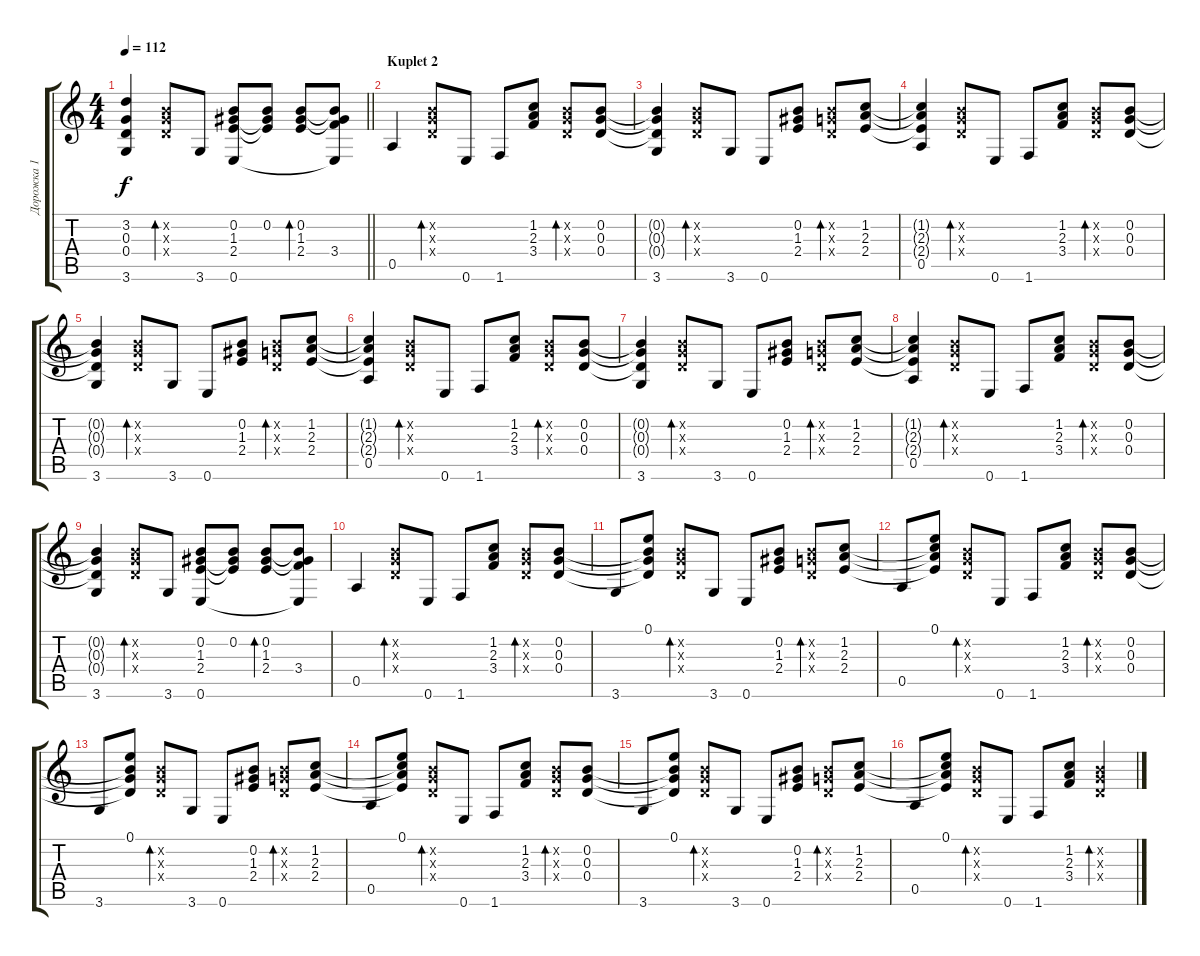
\track ("Дорожка 1" "Дорожка 1") {instrument acousticguitarsteel}
\staff {score tabs}
\tuning (E4 B3 G3 D3 A2 E2) {hide}
\ts (4 4)
\tempo 112
\clef g2
\barLineRight lightlight
\ks c
(3.2{t} 0.3{t} 0.4{t} 3.6).4{dy f} (0.2{x} 0.3{x} 0.4{x}).8{bd 60} 3.6.8 (0.2 1.3 2.4 0.6).8 (0.2 1.3{t} 2.4{t}).8 (0.2 1.3 2.4).8{bd 60} (0.2{t} 1.3{t} 3.4 0.6{t}).8 |
\section ("" "Kuplet 2")
0.5.4 (0.2{x} 0.3{x} 0.4{x}).8{bd 60} 0.6.8 1.6.8 (1.2 2.3 3.4).8 (0.2{x} 0.3{x} 0.4{x}).8{bd 60} (0.2 0.3 0.4).8 |
(0.2{t} 0.3{t} 0.4{t} 3.6).4 (0.2{x} 0.3{x} 0.4{x}).8{bd 60} 3.6.8 0.6.8 (0.2 1.3 2.4).8 (0.2{x} 0.3{x} 0.4{x}).8{bd 60} (1.2 2.3 2.4).8 |
(1.2{t} 2.3{t} 2.4{t} 0.5).4 (0.2{x} 0.3{x} 0.4{x}).8{bd 60} 0.6.8 1.6.8 (1.2 2.3 3.4).8 (0.2{x} 0.3{x} 0.4{x}).8{bd 60} (0.2 0.3 0.4).8 |
(0.2{t} 0.3{t} 0.4{t} 3.6).4 (0.2{x} 0.3{x} 0.4{x}).8{bd 60} 3.6.8 0.6.8 (0.2 1.3 2.4).8 (0.2{x} 0.3{x} 0.4{x}).8{bd 60} (1.2 2.3 2.4).8 |
(1.2{t} 2.3{t} 2.4{t} 0.5).4 (0.2{x} 0.3{x} 0.4{x}).8{bd 60} 0.6.8 1.6.8 (1.2 2.3 3.4).8 (0.2{x} 0.3{x} 0.4{x}).8{bd 60} (0.2 0.3 0.4).8 |
(0.2{t} 0.3{t} 0.4{t} 3.6).4 (0.2{x} 0.3{x} 0.4{x}).8{bd 60} 3.6.8 0.6.8 (0.2 1.3 2.4).8 (0.2{x} 0.3{x} 0.4{x}).8{bd 60} (1.2 2.3 2.4).8 |
(1.2{t} 2.3{t} 2.4{t} 0.5).4 (0.2{x} 0.3{x} 0.4{x}).8{bd 60} 0.6.8 1.6.8 (1.2 2.3 3.4).8 (0.2{x} 0.3{x} 0.4{x}).8{bd 60} (0.2 0.3 0.4).8 |
(0.2{t} 0.3{t} 0.4{t} 3.6).4 (0.2{x} 0.3{x} 0.4{x}).8{bd 60} 3.6.8 (0.2 1.3 2.4 0.6).8 (0.2 1.3{t} 2.4{t}).8 (0.2 1.3 2.4).8{bd 60} (0.2{t} 1.3{t} 3.4 0.6{t}).8 |
0.5.4 (0.2{x} 0.3{x} 0.4{x}).8{bd 60} 0.6.8 1.6.8 (1.2 2.3 3.4).8 (0.2{x} 0.3{x} 0.4{x}).8{bd 60} (0.2 0.3 0.4).8 |
3.6.8 (0.1 0.2{t} 0.3{t} 0.4{t}).8 (0.2{x} 0.3{x} 0.4{x}).8{bd 60} 3.6.8 0.6.8 (0.2 1.3 2.4).8 (0.2{x} 0.3{x} 0.4{x}).8{bd 60} (1.2 2.3 2.4).8 |
0.5.8 (0.1 1.2{t} 2.3{t} 2.4{t}).8 (0.2{x} 0.3{x} 0.4{x}).8{bd 60} 0.6.8 1.6.8 (1.2 2.3 3.4).8 (0.2{x} 0.3{x} 0.4{x}).8{bd 60} (0.2 0.3 0.4).8 |
3.6.8 (0.1 0.2{t} 0.3{t} 0.4{t}).8 (0.2{x} 0.3{x} 0.4{x}).8{bd 60} 3.6.8 0.6.8 (0.2 1.3 2.4).8 (0.2{x} 0.3{x} 0.4{x}).8{bd 60} (1.2 2.3 2.4).8 |
0.5.8 (0.1 1.2{t} 2.3{t} 2.4{t}).8 (0.2{x} 0.3{x} 0.4{x}).8{bd 60} 0.6.8 1.6.8 (1.2 2.3 3.4).8 (0.2{x} 0.3{x} 0.4{x}).8{bd 60} (0.2 0.3 0.4).8 |
3.6.8 (0.1 0.2{t} 0.3{t} 0.4{t}).8 (0.2{x} 0.3{x} 0.4{x}).8{bd 60} 3.6.8 0.6.8 (0.2 1.3 2.4).8 (0.2{x} 0.3{x} 0.4{x}).8{bd 60} (1.2 2.3 2.4).8 |
0.5.8 (0.1 1.2{t} 2.3{t} 2.4{t}).8 (0.2{x} 0.3{x} 0.4{x}).8{bd 60} 0.6.8 1.6.8 (1.2 2.3 3.4).8 (0.2{x} 0.3{x} 0.4{x}).4{bd 60}
